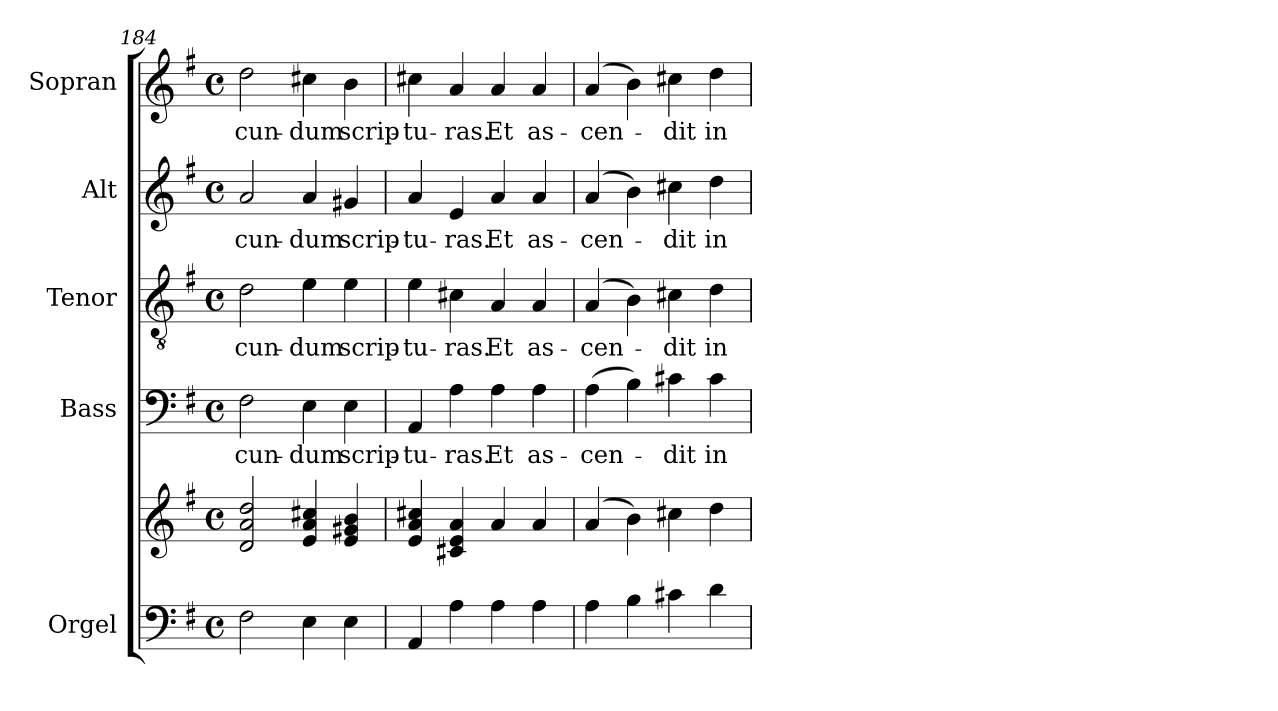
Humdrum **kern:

**kern	**kern	**kern	**text	**kern	**text	**kern	**text	**kern	**text
*part5	*part5	*part4	*part4	*part3	*part3	*part2	*part2	*part1	*part1
*staff6	*staff5	*staff4	*staff4	*staff3	*staff3	*staff2	*staff2	*staff1	*staff1
*I"Orgel	*	*I"Bass	*	*I"Tenor	*	*I"Alt	*	*I"Sopran	*
*I'Org.	*	*I'B.	*	*I'T.	*	*I'A.	*	*I'S.	*
*clefF4	*clefG2	*clefF4	*	*clefGv2	*	*clefG2	*	*clefG2	*
*k[f#]	*k[f#]	*k[f#]	*	*k[f#]	*	*k[f#]	*	*k[f#]	*
*G:	*G:	*G:	*	*G:	*	*G:	*	*G:	*
*M4/4	*M4/4	*M4/4	*	*M4/4	*	*M4/4	*	*M4/4	*
*met(c)	*met(c)	*met(c)	*	*met(c)	*	*met(c)	*	*met(c)	*
=184	=184	=184	=184	=184	=184	=184	=184	=184	=184
2F#\	2d/ 2a/ 2dd/	2F#\	-cun-	2d\	-cun-	2a/	-cun-	2dd\	-cun-
4E\	4e/ 4a/ 4cc#X/	4E\	-dum	4e\	-dum	4a/	-dum	4cc#X\	-dum
4E\	4e/ 4g#X/ 4b/	4E\	scrip-	4e\	scrip-	4g#X/	scrip-	4b\	scrip-
!!LO:LB:g=z
=185	=185	=185	=185	=185	=185	=185	=185	=185	=185
4AA/	4e/ 4a/ 4cc#X/	4AA/	-tu-	4e\	-tu-	4a/	-tu-	4cc#X\	-tu-
4A\	4c#X/ 4e/ 4a/	4A\	-ras.	4c#X\	-ras.	4e/	-ras.	4a/	-ras.
4A\	4a/	4A\	Et	4A/	Et	4a/	Et	4a/	Et
4A\	4a/	4A\	as-	4A/	as-	4a/	as-	4a/	as-
=186	=186	=186	=186	=186	=186	=186	=186	=186	=186
4A\	(4a/	(4A\	-cen-	(4A/	-cen-	(4a/	-cen-	(4a/	-cen-
4B\	4b\)	4B\)	.	4B\)	.	4b\)	.	4b\)	.
4c#X\	4cc#X\	4c#X\	-dit	4c#X\	-dit	4cc#X\	-dit	4cc#X\	-dit
4d\	4dd\	4c#\	in	4d\	in	4dd\	in	4dd\	in
=	=	=	=	=	=	=	=	=	=
*-	*-	*-	*-	*-	*-	*-	*-	*-	*-
